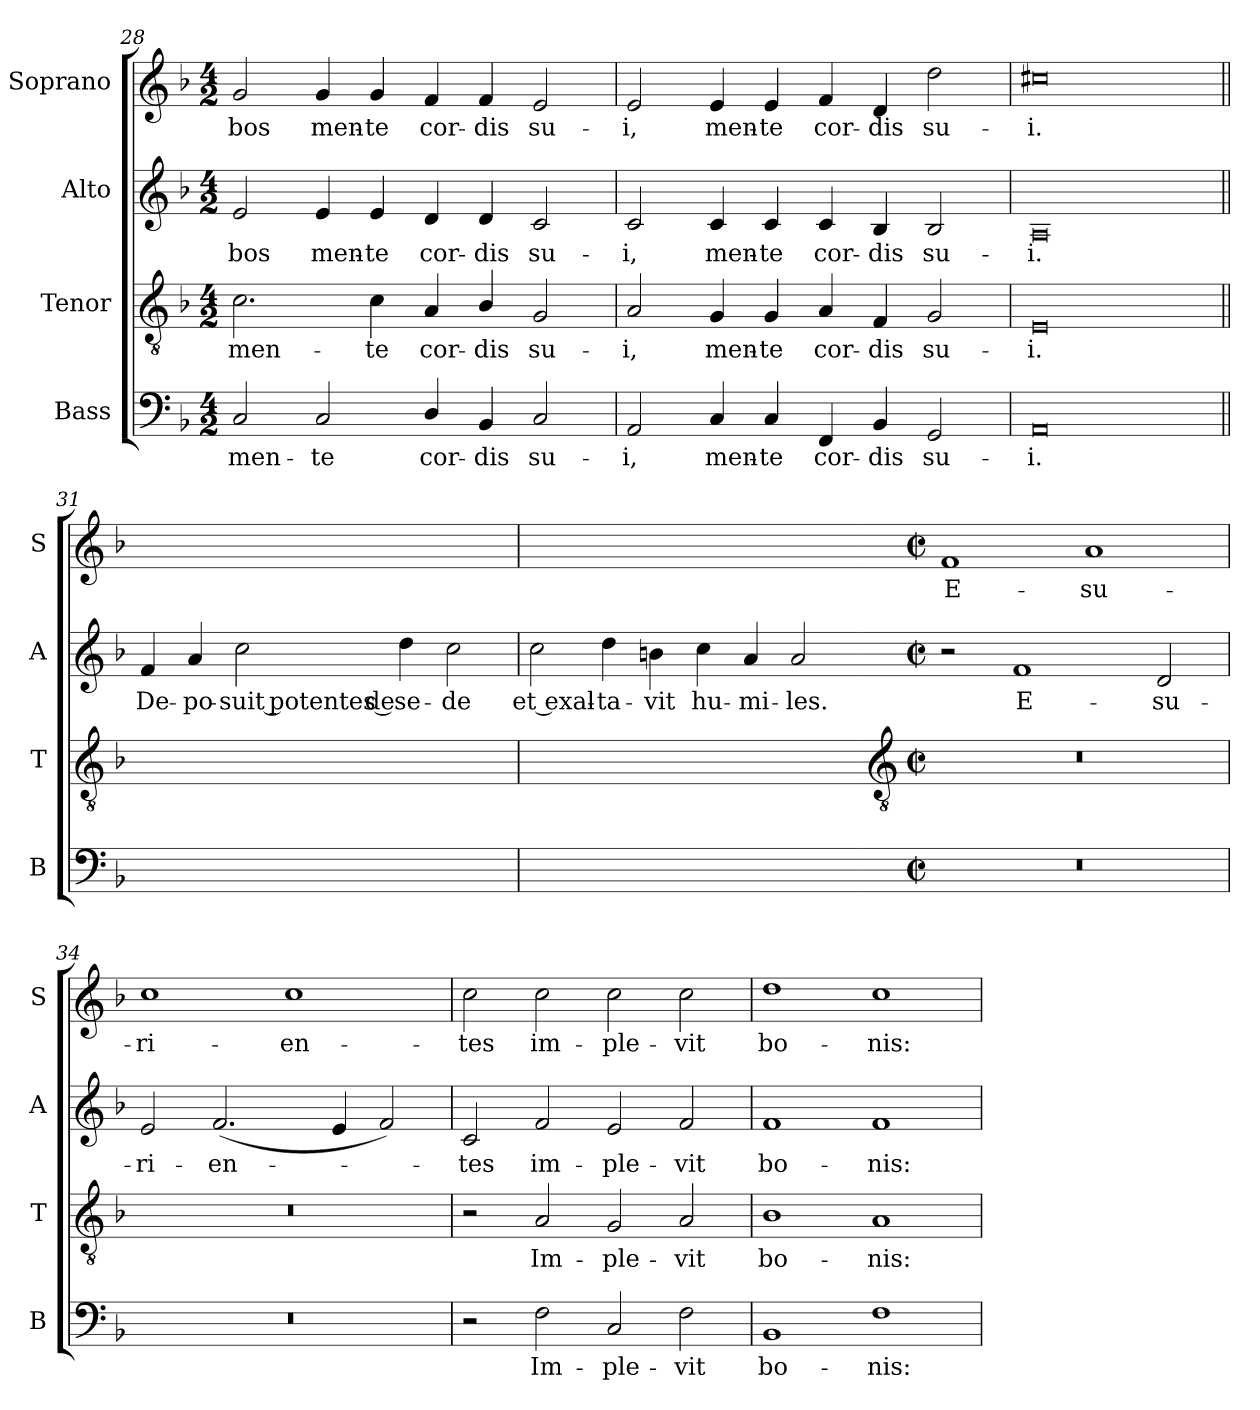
**kern	**text	**kern	**text	**kern	**text	**kern	**text
*part4	*part4	*part3	*part3	*part2	*part2	*part1	*part1
*staff4	*staff4	*staff3	*staff3	*staff2	*staff2	*staff1	*staff1
*I"Bass	*	*I"Tenor	*	*I"Alto	*	*I"Soprano	*
*I'B	*	*I'T	*	*I'A	*	*I'S	*
!!LO:LB:g=z
*clefF4	*	*clefGv2	*	*clefG2	*	*clefG2	*
*k[b-]	*	*k[b-]	*	*k[b-]	*	*k[b-]	*
*F:	*	*F:	*	*F:	*	*F:	*
*M4/2	*	*M4/2	*	*M4/2	*	*M4/2	*
=28	=28	=28	=28	=28	=28	=28	=28
!	!LO:LY:b	!	!LO:LY:b	!	!LO:LY:b	!	!LO:LY:b
2C	men-	2.c	men-	2e	-bos	2g	-bos
!	!LO:LY:b	!	!	!	!LO:LY:b	!	!LO:LY:b
2C	-te	.	.	4e	men-	4g	men-
!	!	!	!LO:LY:b	!	!LO:LY:b	!	!LO:LY:b
.	.	4c	-te	4e	-te	4g	-te
!	!LO:LY:b	!	!LO:LY:b	!	!LO:LY:b	!	!LO:LY:b
4D/	cor-	4A	cor-	4d	cor-	4f	cor-
!	!LO:LY:b	!	!LO:LY:b	!	!LO:LY:b	!	!LO:LY:b
4BB-	-dis	4B-/	-dis	4d	-dis	4f	-dis
!	!LO:LY:b	!	!LO:LY:b	!	!LO:LY:b	!	!LO:LY:b
2C	su-	2G	su-	2c	su-	2e	su-
=29	=29	=29	=29	=29	=29	=29	=29
!	!LO:LY:b	!	!LO:LY:b	!	!LO:LY:b	!	!LO:LY:b
2AA	-i,	2A	-i,	2c	-i,	2e	-i,
!	!LO:LY:b	!	!LO:LY:b	!	!LO:LY:b	!	!LO:LY:b
4C	men-	4G	men-	4c	men-	4e	men-
!	!LO:LY:b	!	!LO:LY:b	!	!LO:LY:b	!	!LO:LY:b
4C	-te	4G	-te	4c	-te	4e	-te
!	!LO:LY:b	!	!LO:LY:b	!	!LO:LY:b	!	!LO:LY:b
4FF	cor-	4A	cor-	4c	cor-	4f	cor-
!	!LO:LY:b	!	!LO:LY:b	!	!LO:LY:b	!	!LO:LY:b
4BB-	-dis	4F	-dis	4B-	-dis	4d	-dis
!	!LO:LY:b	!	!LO:LY:b	!	!LO:LY:b	!	!LO:LY:b
2GG	su-	2G	su-	2B-	su-	2dd	su-
=30	=30	=30	=30	=30	=30	=30	=30
!	!LO:LY:b	!	!LO:LY:b	!	!LO:LY:b	!	!LO:LY:b
0AA	-i.	0E	-i.	0A	-i.	0cc#X	-i.
=31||	=31||	=31||	=31||	=31||	=31||	=31||	=31||
!	!	!	!	!	!LO:LY:b	!	!
1..ryy	.	1..ryy	.	4f	De-	1..ryy	.
!	!	!	!	!	!LO:LY:b	!	!
.	.	.	.	4a	-po-	.	.
!	!	!	!	!	!LO:LY:b	!	!
.	.	.	.	2cc	-suit potentes de	.	.
!	!	!	!	!	!LO:LY:b	!	!
.	.	.	.	4dd	se-	.	.
!	!	!	!	!	!LO:LY:b	!	!
.	.	.	.	2cc	-de	.	.
=32	=32	=32	=32	=32	=32	=32	=32
!	!	!	!	!	!LO:LY:b	!	!
0ryy	.	0ryy	.	2cc	et exal-	0ryy	.
!	!	!	!	!	!LO:LY:b	!	!
.	.	.	.	4dd	-ta-	.	.
!	!	!	!	!	!LO:LY:b	!	!
.	.	.	.	4bn	-vit	.	.
!	!	!	!	!	!LO:LY:b	!	!
.	.	.	.	4cc	hu-	.	.
!	!	!	!	!	!LO:LY:b	!	!
.	.	.	.	4a	-mi-	.	.
!	!	!	!	!	!LO:LY:b	!	!
.	.	.	.	2a	-les.	.	.
!!LO:LB:g=z
=33-	=33-	=33-	=33-	=33-	=33-	=33-	=33-
*	*	*clefGv2	*	*	*	*	*
*M4/2	*	*M4/2	*	*M4/2	*	*M4/2	*
*met(c|)	*	*met(c|)	*	*met(c|)	*	*met(c|)	*
!	!	!	!	!	!	!	!LO:LY:b
0r	.	0r	.	2r	.	1f	E-
!	!	!	!	!	!LO:LY:b	!	!
.	.	.	.	1f	E-	.	.
!	!	!	!	!	!	!	!LO:LY:b
.	.	.	.	.	.	1a	-su-
!	!	!	!	!	!LO:LY:b	!	!
.	.	.	.	2d	-su-	.	.
=34	=34	=34	=34	=34	=34	=34	=34
!	!	!	!	!	!LO:LY:b	!	!LO:LY:b
0r	.	0r	.	2e	-ri-	1cc	-ri-
!	!	!	!	!	!LO:LY:b	!	!
.	.	.	.	(<2.f	-en-	.	.
!	!	!	!	!	!	!	!LO:LY:b
.	.	.	.	.	.	1cc	-en-
.	.	.	.	4e	.	.	.
.	.	.	.	2f)	.	.	.
=35	=35	=35	=35	=35	=35	=35	=35
!	!	!	!	!	!LO:LY:b	!	!LO:LY:b
2r	.	2r	.	2c	tes	2cc	-tes
!	!LO:LY:b	!	!LO:LY:b	!	!LO:LY:b	!	!LO:LY:b
2F	Im-	2A	Im-	2f	im-	2cc	im-
!	!LO:LY:b	!	!LO:LY:b	!	!LO:LY:b	!	!LO:LY:b
2C	-ple-	2G	-ple-	2e	-ple-	2cc	-ple-
!	!LO:LY:b	!	!LO:LY:b	!	!LO:LY:b	!	!LO:LY:b
2F	-vit	2A	-vit	2f	-vit	2cc	-vit
=36	=36	=36	=36	=36	=36	=36	=36
!	!LO:LY:b	!	!LO:LY:b	!	!LO:LY:b	!	!LO:LY:b
1BB-	bo-	1B-	bo-	1f	bo-	1dd	bo-
!	!LO:LY:b	!	!LO:LY:b	!	!LO:LY:b	!	!LO:LY:b
1F	-nis:	1A	-nis:	1f	-nis:	1cc	-nis:
=	=	=	=	=	=	=	=
*-	*-	*-	*-	*-	*-	*-	*-
